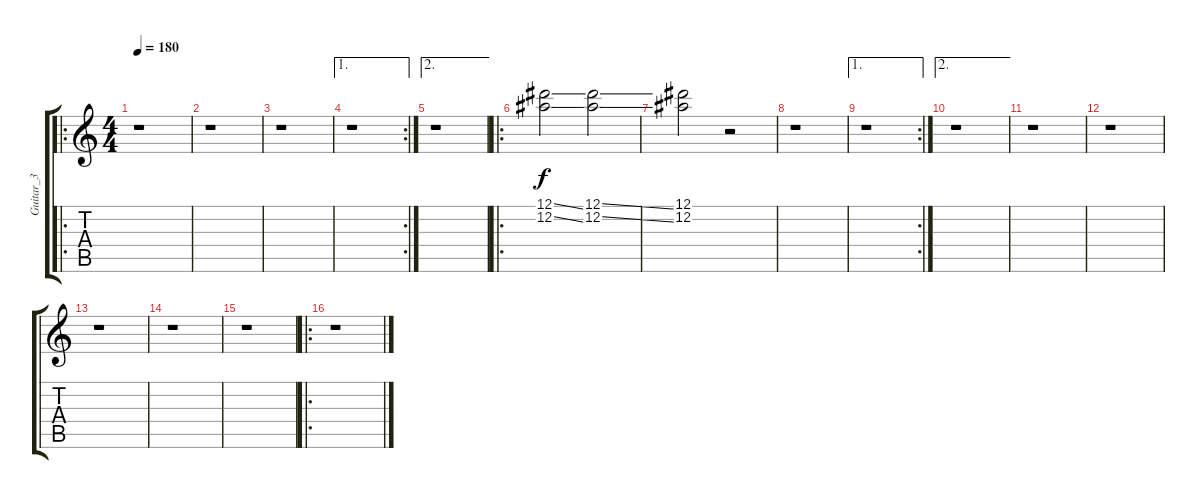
\track ("Guitar_3" "Guitar_3") {instrument distortionguitar}
\staff {score tabs}
\tuning (Eb4 Bb3 Gb3 Db3 Ab2 Eb2) {hide}
\ro
\ts (4 4)
\tempo 180
\clef g2
\ks c
r.1{dy f instrument distortionguitar} |
r.1 |
r.1 |
\ae 1
\rc 2
r.1 |
\ae 2
r.1 |
\ro
(12.1{ss} 12.2{ss}).2{balance 0} (12.1{ss} 12.2{ss}).2 |
(12.1 12.2).2{balance 0} r.2 |
r.1 |
\ae 1
\rc 2
r.1 |
\ae 2
r.1 |
r.1 |
r.1 |
r.1 |
r.1 |
r.1 |
\ro
r.1
